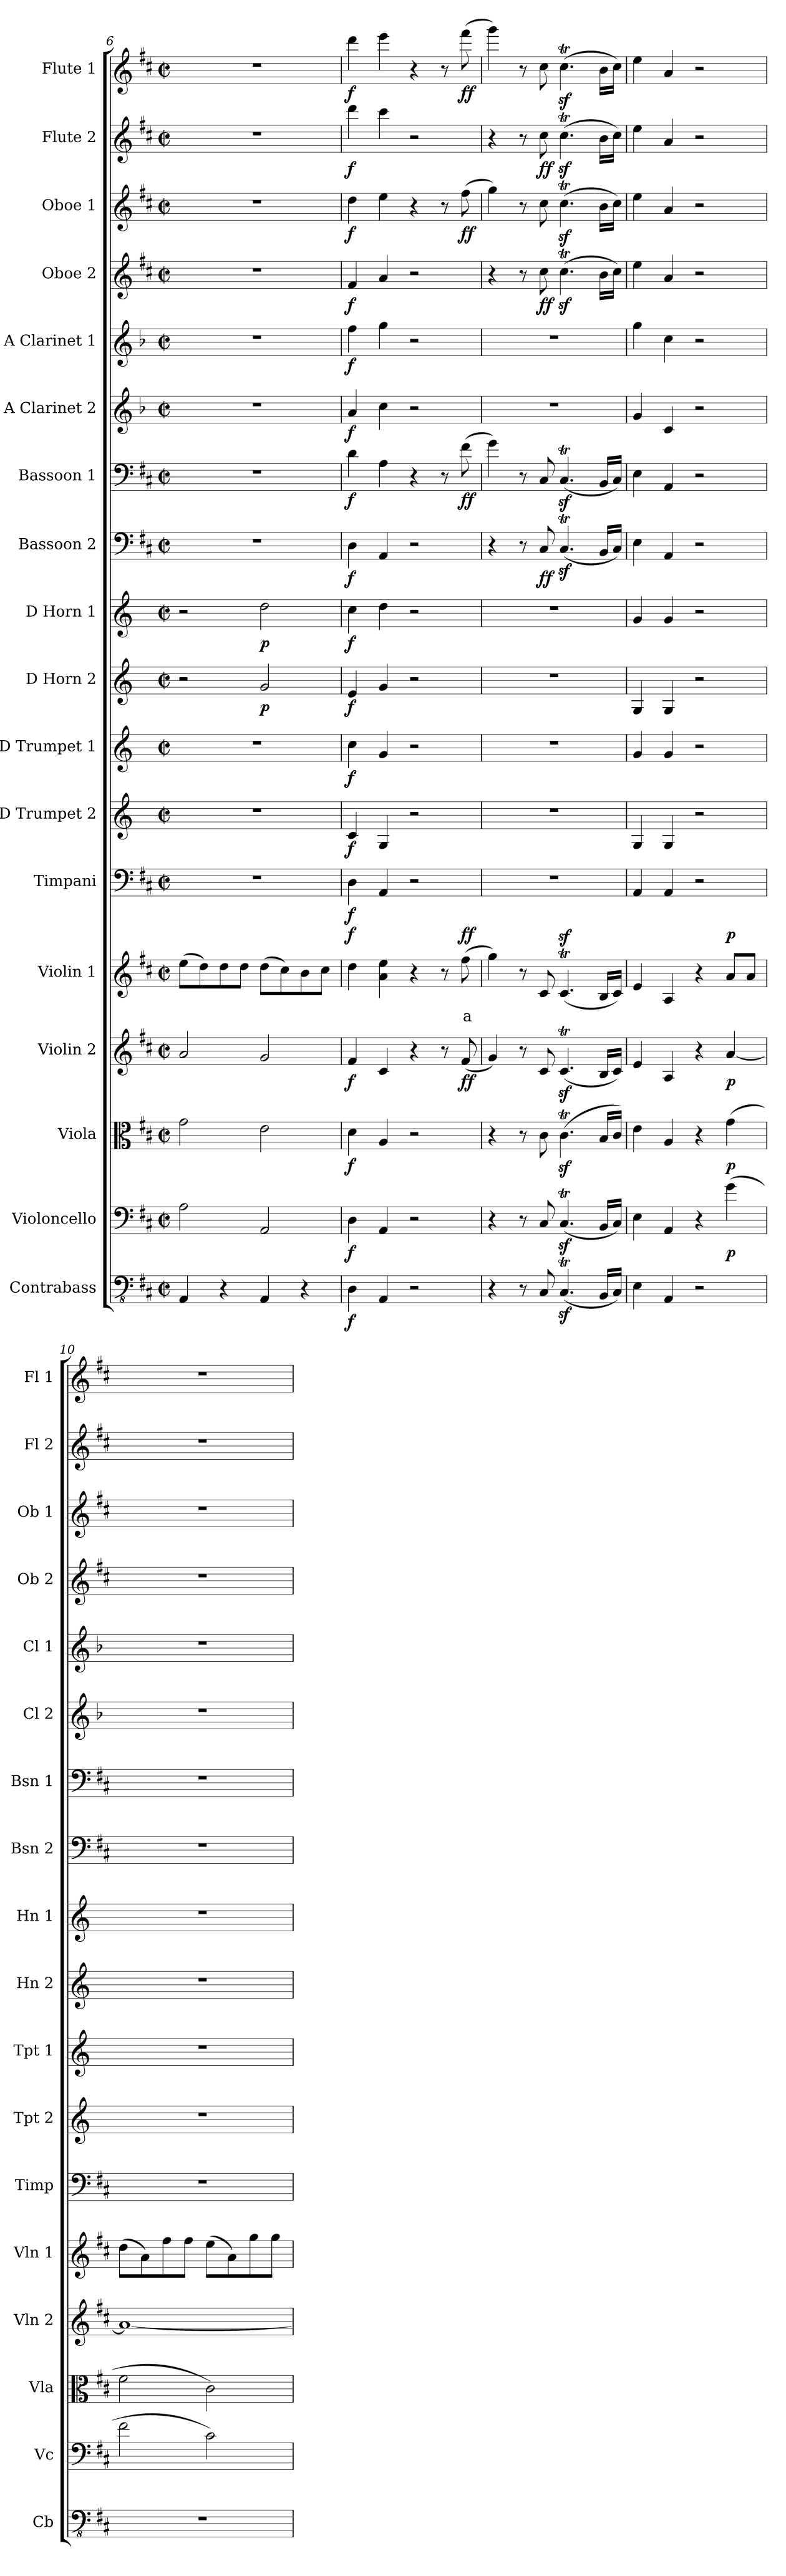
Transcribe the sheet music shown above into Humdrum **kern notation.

**kern	**dynam	**kern	**dynam	**kern	**dynam	**kern	**dynam	**kern	**text	**dynam	**kern	**dynam	**kern	**dynam	**kern	**dynam	**kern	**dynam	**kern	**dynam	**kern	**dynam	**kern	**dynam	**kern	**dynam	**kern	**dynam	**kern	**dynam	**kern	**dynam	**kern	**dynam	**kern	**dynam
*part18	*part18	*part17	*part17	*part16	*part16	*part15	*part15	*part14	*part14	*part14	*part13	*part13	*part12	*part12	*part11	*part11	*part10	*part10	*part9	*part9	*part8	*part8	*part7	*part7	*part6	*part6	*part5	*part5	*part4	*part4	*part3	*part3	*part2	*part2	*part1	*part1
*staff18	*staff18	*staff17	*staff17	*staff16	*staff16	*staff15	*staff15	*staff14	*staff14	*staff14	*staff13	*staff13	*staff12	*staff12	*staff11	*staff11	*staff10	*staff10	*staff9	*staff9	*staff8	*staff8	*staff7	*staff7	*staff6	*staff6	*staff5	*staff5	*staff4	*staff4	*staff3	*staff3	*staff2	*staff2	*staff1	*staff1
*I"Contrabass	*	*I"Violoncello	*	*I"Viola	*	*I"Violin 2	*	*I"Violin 1	*	*	*I"Timpani	*	*I"D Trumpet 2	*	*I"D Trumpet 1	*	*I"D Horn 2	*	*I"D Horn 1	*	*I"Bassoon 2	*	*I"Bassoon 1	*	*I"A Clarinet 2	*	*I"A Clarinet 1	*	*I"Oboe 2	*	*I"Oboe 1	*	*I"Flute 2	*	*I"Flute 1	*
*I'Cb	*	*I'Vc	*	*I'Vla	*	*I'Vln 2	*	*I'Vln 1	*	*	*I'Timp	*	*I'Tpt 2	*	*I'Tpt 1	*	*I'Hn 2	*	*I'Hn 1	*	*I'Bsn 2	*	*I'Bsn 1	*	*I'Cl 2	*	*I'Cl 1	*	*I'Ob 2	*	*I'Ob 1	*	*I'Fl 2	*	*I'Fl 1	*
*clefFv4	*	*clefF4	*	*clefC3	*	*clefG2	*	*clefG2	*	*	*clefF4	*	*clefG2	*	*clefG2	*	*clefG2	*	*clefG2	*	*clefF4	*	*clefF4	*	*clefG2	*	*clefG2	*	*clefG2	*	*clefG2	*	*clefG2	*	*clefG2	*
*	*	*	*	*	*	*	*	*	*	*	*	*	*ITrd-1c-2	*	*ITrd-1c-2	*	*ITrd6c10	*	*ITrd6c10	*	*	*	*	*	*ITrd2c3	*	*ITrd2c3	*	*	*	*	*	*	*	*	*
*k[f#c#]	*	*k[f#c#]	*	*k[f#c#]	*	*k[f#c#]	*	*k[f#c#]	*	*	*k[f#c#]	*	*k[f#c#]	*	*k[f#c#]	*	*k[f#c#]	*	*k[f#c#]	*	*k[f#c#]	*	*k[f#c#]	*	*k[f#c#]	*	*k[f#c#]	*	*k[f#c#]	*	*k[f#c#]	*	*k[f#c#]	*	*k[f#c#]	*
*M2/2	*	*M2/2	*	*M2/2	*	*M2/2	*	*M2/2	*	*	*M2/2	*	*M2/2	*	*M2/2	*	*M2/2	*	*M2/2	*	*M2/2	*	*M2/2	*	*M2/2	*	*M2/2	*	*M2/2	*	*M2/2	*	*M2/2	*	*M2/2	*
*met(c|)	*	*met(c|)	*	*met(c|)	*	*met(c|)	*	*met(c|)	*	*	*met(c|)	*	*met(c|)	*	*met(c|)	*	*met(c|)	*	*met(c|)	*	*met(c|)	*	*met(c|)	*	*met(c|)	*	*met(c|)	*	*met(c|)	*	*met(c|)	*	*met(c|)	*	*met(c|)	*
=6	=6	=6	=6	=6	=6	=6	=6	=6	=6	=6	=6	=6	=6	=6	=6	=6	=6	=6	=6	=6	=6	=6	=6	=6	=6	=6	=6	=6	=6	=6	=6	=6	=6	=6	=6	=6
4AAA/	.	2A\	.	2g\	.	2a/	.	(8ee\L	.	.	1r	.	1r	.	1r	.	2r	.	2r	.	1r	.	1r	.	1r	.	1r	.	1r	.	1r	.	1r	.	1r	.
.	.	.	.	.	.	.	.	8dd\)	.	.	.	.	.	.	.	.	.	.	.	.	.	.	.	.	.	.	.	.	.	.	.	.	.	.	.	.
4r	.	.	.	.	.	.	.	8dd\	.	.	.	.	.	.	.	.	.	.	.	.	.	.	.	.	.	.	.	.	.	.	.	.	.	.	.	.
.	.	.	.	.	.	.	.	8dd\J	.	.	.	.	.	.	.	.	.	.	.	.	.	.	.	.	.	.	.	.	.	.	.	.	.	.	.	.
!	!	!	!	!	!	!	!	!	!	!	!	!	!	!	!	!	!	!LO:DY:b	!	!LO:DY:b	!	!	!	!	!	!	!	!	!	!	!	!	!	!	!	!
4AAA/	.	2AA/	.	2e\	.	2g/	.	(8dd\L	.	.	.	.	.	.	.	.	2A/	p	2e\	p	.	.	.	.	.	.	.	.	.	.	.	.	.	.	.	.
.	.	.	.	.	.	.	.	8cc#\)	.	.	.	.	.	.	.	.	.	.	.	.	.	.	.	.	.	.	.	.	.	.	.	.	.	.	.	.
4r	.	.	.	.	.	.	.	8b\	.	.	.	.	.	.	.	.	.	.	.	.	.	.	.	.	.	.	.	.	.	.	.	.	.	.	.	.
.	.	.	.	.	.	.	.	8cc#\J	.	.	.	.	.	.	.	.	.	.	.	.	.	.	.	.	.	.	.	.	.	.	.	.	.	.	.	.
=7	=7	=7	=7	=7	=7	=7	=7	=7	=7	=7	=7	=7	=7	=7	=7	=7	=7	=7	=7	=7	=7	=7	=7	=7	=7	=7	=7	=7	=7	=7	=7	=7	=7	=7	=7	=7
!	!LO:DY:b	!	!LO:DY:b	!	!LO:DY:b	!	!LO:DY:b	!	!	!LO:DY:b	!	!LO:DY:b	!	!LO:DY:b	!	!LO:DY:b	!	!LO:DY:b	!	!LO:DY:b	!	!LO:DY:b	!	!LO:DY:b	!	!LO:DY:b	!	!LO:DY:b	!	!LO:DY:b	!	!LO:DY:b	!	!LO:DY:b	!	!LO:DY:b
4DD\	f	4D\	f	4d\	f	4f#/	f	4dd\	.	f	4D\	f	4d/	f	4dd\	f	4F#/	f	4d\	f	4D\	f	4d\	f	4f#/	f	4dd\	f	4f#/	f	4dd\	f	4ddd\	f	4ddd\	f
4AAA/	.	4AA/	.	4A/	.	4c#/	.	4a\ 4ee\	.	.	4AA/	.	4A/	.	4a/	.	4A/	.	4e\	.	4AA/	.	4A\	.	4a\	.	4ee\	.	4a/	.	4ee\	.	4ccc#\	.	4eee\	.
2r	.	2r	.	2r	.	4r	.	4r	.	.	2r	.	2r	.	2r	.	2r	.	2r	.	2r	.	4r	.	2r	.	2r	.	2r	.	4r	.	2r	.	4r	.
.	.	.	.	.	.	8r	.	8r	.	.	.	.	.	.	.	.	.	.	.	.	.	.	8r	.	.	.	.	.	.	.	8r	.	.	.	8r	.
!	!	!	!	!	!	!	!LO:DY:b	!	!LO:LY:b:color=#FF0000	!LO:DY:b	!	!	!	!	!	!	!	!	!	!	!	!	!	!LO:DY:b	!	!	!	!	!	!	!	!LO:DY:b	!	!	!	!LO:DY:b
.	.	.	.	.	.	(8f#/	ff	(8ff#\	a	ff	.	.	.	.	.	.	.	.	.	.	.	.	(8f#\	ff	.	.	.	.	.	.	(8ff#\	ff	.	.	(8fff#\	ff
=8	=8	=8	=8	=8	=8	=8	=8	=8	=8	=8	=8	=8	=8	=8	=8	=8	=8	=8	=8	=8	=8	=8	=8	=8	=8	=8	=8	=8	=8	=8	=8	=8	=8	=8	=8	=8
4r	.	4r	.	4r	.	4g/)	.	4gg\)	.	.	1r	.	1r	.	1r	.	1r	.	1r	.	4r	.	4g\)	.	1r	.	1r	.	4r	.	4gg\)	.	4r	.	4ggg\)	.
8r	.	8r	.	8r	.	8r	.	8r	.	.	.	.	.	.	.	.	.	.	.	.	8r	.	8r	.	.	.	.	.	8r	.	8r	.	8r	.	8r	.
!	!	!	!	!	!	!	!	!	!	!	!	!	!	!	!	!	!	!	!	!	!	!LO:DY:b	!	!	!	!	!	!	!	!LO:DY:b	!	!	!	!LO:DY:b	!	!
8CC#/	.	8C#/	.	8c#\	.	8c#/	.	8c#/	.	.	.	.	.	.	.	.	.	.	.	.	8C#/	ff	8C#/	.	.	.	.	.	8cc#\	ff	8cc#\	.	8cc#\	ff	8cc#\	.
(4.CC#z<t/	.	(4.C#z<t/	.	(4.c#z<t\	.	(4.c#z<t/	.	(4.c#z<t/	.	.	.	.	.	.	.	.	.	.	.	.	(4.C#z<t/	.	(4.C#z<t/	.	.	.	.	.	(4.cc#z<t\	.	(4.cc#z<t\	.	(4.cc#z<t\	.	(4.cc#z<t\	.
16BBB/LL	.	16BB/LL	.	16B/LL	.	16B/LL	.	16B/LL	.	.	.	.	.	.	.	.	.	.	.	.	16BB/LL	.	16BB/LL	.	.	.	.	.	16b\LL	.	16b\LL	.	16b\LL	.	16b\LL	.
16CC#/JJ)	.	16C#/JJ)	.	16c#/JJ)	.	16c#/JJ)	.	16c#/JJ)	.	.	.	.	.	.	.	.	.	.	.	.	16C#/JJ)	.	16C#/JJ)	.	.	.	.	.	16cc#\JJ)	.	16cc#\JJ)	.	16cc#\JJ)	.	16cc#\JJ)	.
!!LO:PB:g=z
=9	=9	=9	=9	=9	=9	=9	=9	=9	=9	=9	=9	=9	=9	=9	=9	=9	=9	=9	=9	=9	=9	=9	=9	=9	=9	=9	=9	=9	=9	=9	=9	=9	=9	=9	=9	=9
4EE\	.	4E\	.	4e\	.	4e/	.	4e/	.	.	4AA/	.	4A/	.	4a/	.	4AA/	.	4A/	.	4E\	.	4E\	.	4e/	.	4ee\	.	4ee\	.	4ee\	.	4ee\	.	4ee\	.
4AAA/	.	4AA/	.	4A/	.	4A/	.	4A/	.	.	4AA/	.	4A/	.	4a/	.	4AA/	.	4A/	.	4AA/	.	4AA/	.	4A/	.	4a\	.	4a/	.	4a/	.	4a/	.	4a/	.
2r	.	4r	.	4r	.	4r	.	4r	.	.	2r	.	2r	.	2r	.	2r	.	2r	.	2r	.	2r	.	2r	.	2r	.	2r	.	2r	.	2r	.	2r	.
!	!	!	!LO:DY:b	!	!LO:DY:b	!	!LO:DY:b	!	!	!LO:DY:b	!	!	!	!	!	!	!	!	!	!	!	!	!	!	!	!	!	!	!	!	!	!	!	!	!	!
.	.	(4g\	p	(4g\	p	[4a/	p	8a/L	.	p	.	.	.	.	.	.	.	.	.	.	.	.	.	.	.	.	.	.	.	.	.	.	.	.	.	.
.	.	.	.	.	.	.	.	8a/J	.	.	.	.	.	.	.	.	.	.	.	.	.	.	.	.	.	.	.	.	.	.	.	.	.	.	.	.
=10	=10	=10	=10	=10	=10	=10	=10	=10	=10	=10	=10	=10	=10	=10	=10	=10	=10	=10	=10	=10	=10	=10	=10	=10	=10	=10	=10	=10	=10	=10	=10	=10	=10	=10	=10	=10
1r	.	2f#\	.	2f#\	.	1a_	.	(8dd\L	.	.	1r	.	1r	.	1r	.	1r	.	1r	.	1r	.	1r	.	1r	.	1r	.	1r	.	1r	.	1r	.	1r	.
.	.	.	.	.	.	.	.	8a\)	.	.	.	.	.	.	.	.	.	.	.	.	.	.	.	.	.	.	.	.	.	.	.	.	.	.	.	.
.	.	.	.	.	.	.	.	8ff#\	.	.	.	.	.	.	.	.	.	.	.	.	.	.	.	.	.	.	.	.	.	.	.	.	.	.	.	.
.	.	.	.	.	.	.	.	8ff#\J	.	.	.	.	.	.	.	.	.	.	.	.	.	.	.	.	.	.	.	.	.	.	.	.	.	.	.	.
.	.	2c#\)	.	2c#\)	.	.	.	(8ee\L	.	.	.	.	.	.	.	.	.	.	.	.	.	.	.	.	.	.	.	.	.	.	.	.	.	.	.	.
.	.	.	.	.	.	.	.	8a\)	.	.	.	.	.	.	.	.	.	.	.	.	.	.	.	.	.	.	.	.	.	.	.	.	.	.	.	.
.	.	.	.	.	.	.	.	8gg\	.	.	.	.	.	.	.	.	.	.	.	.	.	.	.	.	.	.	.	.	.	.	.	.	.	.	.	.
.	.	.	.	.	.	.	.	8gg\J	.	.	.	.	.	.	.	.	.	.	.	.	.	.	.	.	.	.	.	.	.	.	.	.	.	.	.	.
=	=	=	=	=	=	=	=	=	=	=	=	=	=	=	=	=	=	=	=	=	=	=	=	=	=	=	=	=	=	=	=	=	=	=	=	=
*-	*-	*-	*-	*-	*-	*-	*-	*-	*-	*-	*-	*-	*-	*-	*-	*-	*-	*-	*-	*-	*-	*-	*-	*-	*-	*-	*-	*-	*-	*-	*-	*-	*-	*-	*-	*-
